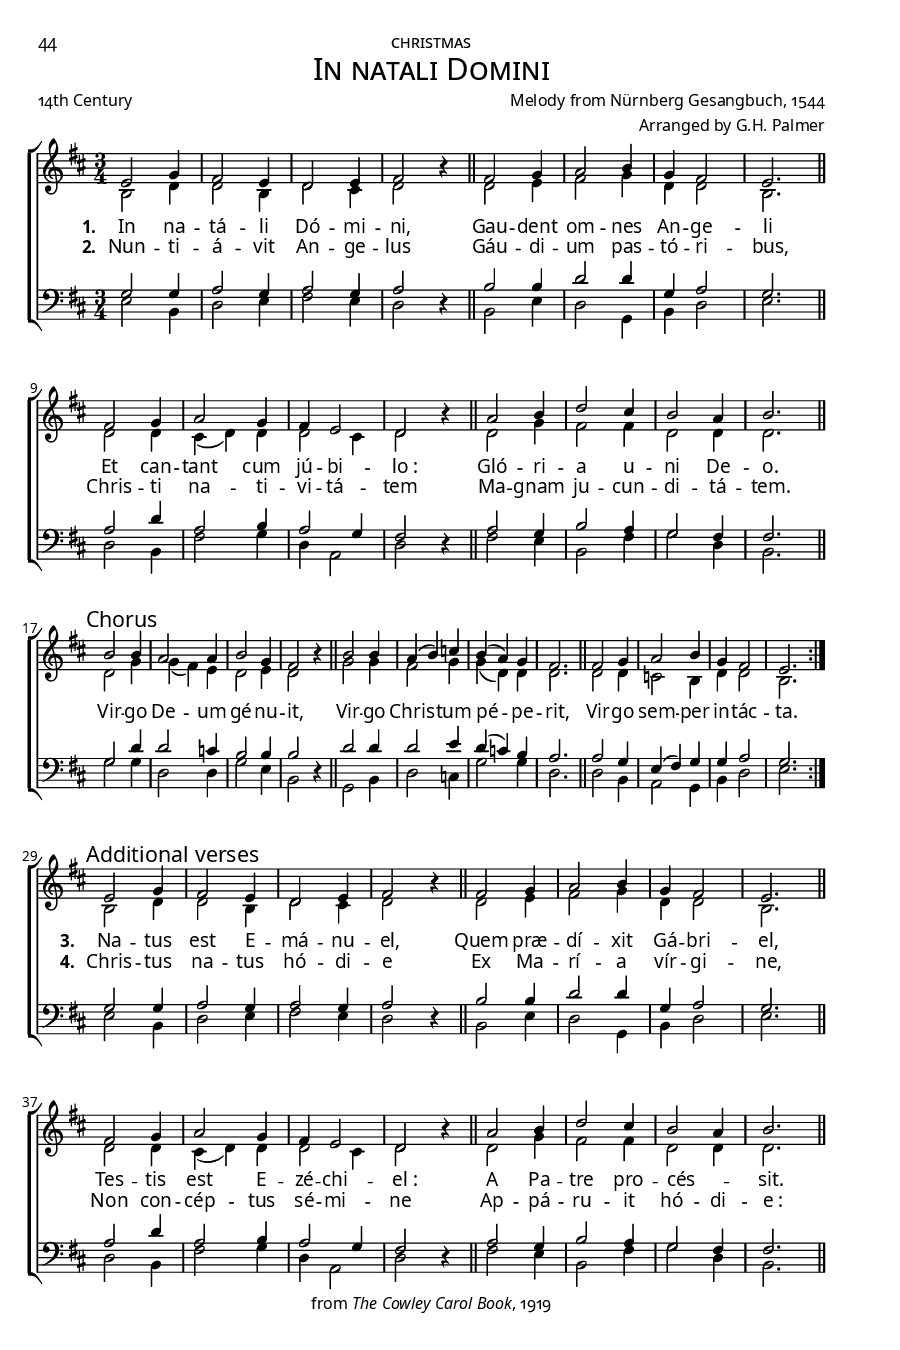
\version "2.14.2"
\include "util.ly"
\header {
  title = \markup{\override #'(font-name . "Garamond Premr Pro Smbd Subh"){ \abs-fontsize #15 \smallCapsOldStyle"In natali Domini"}}
  poet = \markup\oldStyleNum"14th Century"
  composer = \markup\oldStyleNum"Melody from Nürnberg Gesangbuch, 1544"
  arranger = \markup\oldStyleNum"Arranged by G.H. Palmer"
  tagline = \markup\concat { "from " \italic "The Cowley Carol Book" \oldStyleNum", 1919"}
}
\paper {
  %print-all-headers = ##f
  paper-height = 9\in
  paper-width = 6\in
  indent = 0\in
  %system-system-spacing = #'((basic-distance . 10) (padding . 0))
  system-system-spacing =
    #'((basic-distance . 0)
       (minimum-distance . 0)
       (padding . -15)
       (stretchability . 100))
  ragged-last-bottom = ##f
  ragged-bottom = ##f
  two-sided = ##t
  inner-margin = 0.5\in
  outer-margin = 0.25\in
  top-margin = 0.25\in
  bottom-margin = 0.25\in
  first-page-number = #044
  print-first-page-number = ##t
  headerLine = \markup{ \smallCapsOldStyle"christmas"}
  oddHeaderMarkup = \markup\fill-line{
     \abs-fontsize #8.5
     \combine 
        \fill-line{"" \on-the-fly #print-page-number-check-first
        \oldStylePageNum""
        }
        \fill-line{\headerLine}
  }
  evenHeaderMarkup = \markup {
     \abs-fontsize #8.5
     \combine
        \on-the-fly #print-page-number-check-first
        \oldStylePageNum""
        \fill-line{\headerLine}
  }
}
#(set-global-staff-size 14) \paper{ #(define fonts (make-pango-font-tree "GoudyOlSt BT" "Garamond Premier Pro" "Garamond Premier Pro" (/ 14 20))) }
global = {
  \key d \major
  \time 3/4
}

sopMusic = \relative c' {
  \repeat volta 2 {
    e2 g4 |
    fis2 e4 |
    d2 e4 |
    fis2 b4\rest \bar "||"
    fis2 g4 |
    a2 b4 |
    g4 fis2 |

    e2. \bar "||"
    fis2 g4 |
    a2 g4 |
    fis4 e2 |
    d2 b'4\rest \bar "||"
    a2 b4 |
    d2 cis4 |

    b2 a4 |
    b2. \bar "||" \break \once \override Score.RehearsalMark #'self-alignment-X = #LEFT \mark "Chorus"
    b2 b4 |
    a2 a4 |
    b2 g4 |
    fis2 b4\rest \bar "||"
    b2 b4 |

    a4( b) c |
    b( a) g |
    fis2. \bar "||"
    fis2 g4 |
    a2 b4 |
    g4 fis2 |
    e2. \break
  }
  
  \once \override Score.RehearsalMark #'self-alignment-X = #LEFT
  \mark "Additional verses"
  e2 g4 |
  fis2 e4 |
  d2 e4 |
  fis2 b4\rest \bar "||"
  fis2 g4 |
  a2 b4 |
  g4 fis2 |
  
  e2. \bar "||"
  fis2 g4 |
  a2 g4 |
  fis4 e2 |
  d2 b'4\rest \bar "||"
  a2 b4 |
  d2 cis4 |
  
  b2 a4 |
  b2. \bar "||"
}
sopWords = \lyricmode {
}

altoMusic = \relative c' {
  b2 d4 |
  d2 b4 |
  d2 cis4 |
  d2 s4 \bar "||"
  d2 e4 |
  fis2 g4 |
  d4 d2 |
  
  b2. \bar "||"
  d2 d4 |
  cis4( d) d |
  d2 cis4 |
  d2 s4 \bar "||"
  d2 g4 |
  fis2 fis4 |
  
  d2 d4 |
  d2. \bar "||"
  d2 g4 |
  g( fis) e |
  d2 e4 |
  d2 s4 \bar "||"
  g2 g4 |
  
  fis2 g4 |
  g( d) d |
  d2. \bar "||"
  d2 d4 |
  c2 b4 |
  d4 d2 |
  b2.
  
  
  
  b2 d4 |
  d2 b4 |
  d2 cis4 |
  d2 s4 \bar "||"
  d2 e4 |
  fis2 g4 |
  d4 d2 |
  
  b2. \bar "||"
  d2 d4 |
  cis4( d) d |
  d2 cis4 |
  d2 s4 \bar "||"
  d2 g4 |
  fis2 fis4 |
  
  d2 d4 |
  d2. \bar "||"
}
altoWords = \lyricmode {
  \dropLyricsIV
  \set stanza = #"1. "
  In na -- tá -- li Dó -- mi -- ni,
  Gau -- dent om -- nes An -- ge -- li 
  Et can -- tant cum jú -- bi -- lo_:
  Gló -- ri -- a u -- ni De -- o.
  
  \set associatedVoice = "tenors"
  Vir -- go De -- um gé -- nu -- it, 
  Vir -- go Chris -- tum pé -- pe -- rit,
  \unset associatedVoice
  Vir -- go sem -- per in -- tác -- ta.


  \set stanza = #"3. "
  Na -- tus est E -- má -- nu -- el,
  Quem præ -- dí -- xit Gá -- bri -- el,
  Tes -- tis est E -- zé -- chi -- el_:
  A Pa -- tre pro -- cés -- _ sit.
}
altoWordsII = \lyricmode {
  \dropLyricsIV
  \set stanza = #"2. "
  Nun -- ti -- á -- vit An -- ge -- lus
  Gáu -- di -- um pas -- tó -- ri -- bus, 
  Chris -- ti na -- ti -- vi -- tá -- tem
  Ma -- gnam ju -- cun -- di -- tá -- tem.
  
  \repeat unfold 21 {\skip1}
  \set stanza = #"4. "
  Chris -- tus na -- tus hó -- di -- e
  Ex Ma -- rí -- a vír -- gi -- ne,
  Non con -- cép -- tus sé -- mi -- ne
  Ap -- pá -- ru -- it hó -- di -- e_:

}
altoWordsIII = \lyricmode {
}
altoWordsIV = \lyricmode {
}
altoWordsV = \lyricmode {
  \set stanza = #"5. "
  \set ignoreMelismata = ##t
}
altoWordsVI = \lyricmode {
  \set stanza = #"6. "
  \set ignoreMelismata = ##t
}
tenorMusic = \relative c {
  g'2 g4 |
  a2 g4 |
  a2 g4 |
  a2 s4 \bar "||"
  b2 b4 |
  d2 d4 |
  g,4 a2 |
  
  g2. \bar "||"
  a2 d4 |
  a2 b4 |
  a2 g4 |
  fis2 s4 \bar "||"
  a2 g4 |
  b2 a4 |
  
  g2 fis4 |
  fis2. \bar "||"
  g2 d'4 |
  d2 c4 |
  b2 b4 |
  b2 s4 \bar "||"
  d2 d4 |
  
  d2 e4 |
  d( c) b |
  a2. \bar "||"
  a2 g4 |
  e( fis) g |
  g a2 |
  g2.
  
  
  
  
  
  g2 g4 |
  a2 g4 |
  a2 g4 |
  a2 s4 \bar "||"
  b2 b4 |
  d2 d4 |
  g,4 a2 |
  
  g2. \bar "||"
  a2 d4 |
  a2 b4 |
  a2 g4 |
  fis2 s4 \bar "||"
  a2 g4 |
  b2 a4 |
  
  g2 fis4 |
  fis2. \bar "||"
}
tenorWords = \lyricmode {
}

bassMusic = \relative c {
  e2 b4 |
  d2 e4 |
  fis2 e4 |
  d2 d4\rest \bar "||"
  b2 e4 |
  d2 g,4 |
  b4 d2 |
  
  e2. \bar "||"
  d2 b4 |
  fis'2 g4 |
  d4 a2 |
  d2 d4\rest \bar "||"
  fis2 e4 |
  b2 fis'4 |
  
  g2 d4 |
  b2. \bar "||"
  g'2 g4 |
  d2 d4 |
  g2 e4 |
  b2 d4\rest \bar "||"
  g,2 b4 |
  
  d2 c4 |
  g'2 g4 |
  d2. \bar "||"
  d2 b4 |
  a2 g4 |
  b4 d2 |
  e2.
  
  
  
  
  
  e2 b4 |
  d2 e4 |
  fis2 e4 |
  d2 d4\rest \bar "||"
  b2 e4 |
  d2 g,4 |
  b4 d2 |
  
  e2. \bar "||"
  d2 b4 |
  fis'2 g4 |
  d4 a2 |
  d2 d4\rest \bar "||"
  fis2 e4 |
  b2 fis'4 |
  
  g2 d4 |
  b2. \bar "||"
}
bassWords = \lyricmode {

}

pianoRH = \relative c' {
  
}
pianoLH = \relative c' {
  
}

\score {
  <<
   \new ChoirStaff <<
    \new Staff = women <<
      \new Voice = "sopranos" { \voiceOne << \global \sopMusic >> }
      \new Voice = "altos" { \voiceTwo << \global \altoMusic >> }
    >>
   \new Staff = men <<
      \clef bass
      \new Voice = "tenors" { \voiceOne << \global \tenorMusic >> }
      \new Voice = "basses" { \voiceTwo << \global \bassMusic >> }
    >>
    \new Lyrics \with { alignAboveContext = #"women" \override VerticalAxisGroup #'nonstaff-relatedstaff-spacing = #'((basic-distance . 0) (padding . -1))} \lyricsto "sopranos" \sopWords
     \new Lyrics = "altosVI"  \with { alignBelowContext = #"women" \override VerticalAxisGroup #'nonstaff-relatedstaff-spacing = #'((basic-distance . 0))} \lyricsto "sopranos" \altoWordsVI
    \new Lyrics = "altosV"  \with { alignBelowContext = #"women" \override VerticalAxisGroup #'nonstaff-relatedstaff-spacing = #'((basic-distance . 0))} \lyricsto "sopranos" \altoWordsV
    \new Lyrics = "altosIV"  \with { alignBelowContext = #"women" \override VerticalAxisGroup #'nonstaff-relatedstaff-spacing = #'((basic-distance . 0))} \lyricsto "sopranos" \altoWordsIV
    \new Lyrics = "altosIII"  \with { alignBelowContext = #"women" \override VerticalAxisGroup #'nonstaff-relatedstaff-spacing = #'((basic-distance . 0))} \lyricsto "sopranos" \altoWordsIII
    \new Lyrics = "altosII"  \with { alignBelowContext = #"women" \override VerticalAxisGroup #'nonstaff-relatedstaff-spacing = #'((basic-distance . 0))} \lyricsto "sopranos" \altoWordsII
    \new Lyrics = "altos"  \with { alignBelowContext = #"women" } \lyricsto "sopranos" \altoWords
    \new Lyrics \with { alignAboveContext = #"men" \override VerticalAxisGroup #'nonstaff-relatedstaff-spacing = #'((basic-distance . 0) (padding . -1)) } \lyricsto "tenors" \tenorWords
    \new Lyrics \with { alignBelowContext = #"men" \override VerticalAxisGroup #'nonstaff-relatedstaff-spacing = #'((basic-distance . 0)) } \lyricsto "basses" \bassWords
  >>
%    \new PianoStaff << \new Staff { \new Voice { \pianoRH } } \new Staff { \clef "bass" \pianoLH } >>
  >>
  \layout {
    #(define fonts (make-pango-font-tree "GoudyOlSt BT" "Garamond Premier Pro" "Garamond Premier Pro" (/ 14.9 20)))
    \context {
      \Score
      %\override SpacingSpanner #'base-shortest-duration = #(ly:make-moment 1 8)
      %\override SpacingSpanner #'common-shortest-duration = #(ly:make-moment 1 4)
    }
    \context {
      % Remove all empty staves
      % \Staff \RemoveEmptyStaves \override VerticalAxisGroup #'remove-first = ##t
    }
    \context {
      \Lyrics
      \override LyricText #'X-offset = #center-on-word
    }
  }
  \midi {
    \tempo 4 = 180
    \set Staff.midiInstrument = "flute"
  
    \context {
      \Voice
      \remove "Dynamic_performer"
    }
  }
}
